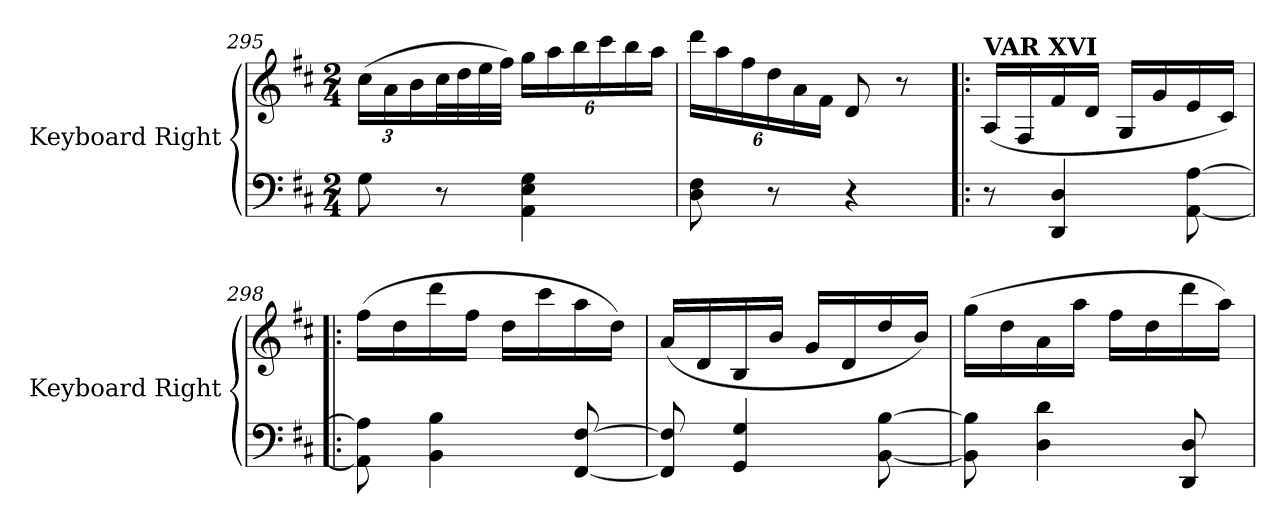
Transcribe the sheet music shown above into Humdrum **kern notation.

**kern	**kern
*part1	*part1
*staff2	*staff1
*I"Keyboard Right	*
*I'Keyboard Right	*
*clefF4	*clefG2
*k[f#c#]	*k[f#c#]
*D:	*D:
*M2/4	*M2/4
*	*Xbrackettup
=295	=295
8G\	(>24cc#\LL
.	24a\
.	24b\
8r	32cc#\L
.	32dd\
.	32ee\
.	32ff#\JJJ)
4AA\ 4E\ 4G\	24gg\LL
.	24aa\
.	24bb\
.	24ccc#\
.	24bb\
.	24aa\JJ
!!LO:LB:g=z
=296	=296
8D\ 8F#\	24ddd\LL
.	24aa\
.	24ff#\
8r	24dd\
.	24a\
.	24f#\JJ
4r	8d/
.	8r
=297|!:	=297|!:
!	!LO:TX:a:B:t=VAR XVI
8r	(<16A/LL
.	16F#/
4DD/ 4D/	16f#/
.	16d/JJ
.	16G/LL
.	16g/
[8AA\ [8A\	16e/
.	16c#/JJ)
=298	=298
8AA\] 8A\]	(>16ff#\LL
.	16dd\
4BB\ 4B\	16ddd\
.	16ff#\JJ
.	16dd\LL
.	16ccc#\
[8FF#/ [8F#/	16aa\
.	16dd\JJ)
=299	=299
8FF#/] 8F#/]	(<16a/LL
.	16d/
4GG/ 4G/	16B/
.	16b/JJ
.	16g/LL
.	16d/
[8BB\ [8B\	16dd/
.	16b/JJ)
=300	=300
8BB\] 8B\]	(>16gg\LL
.	16dd\
4D\ 4d\	16a\
.	16aa\JJ
.	16ff#\LL
.	16dd\
8DD/ 8D/	16ddd\
.	16aa\JJ)
=	=
*-	*-
